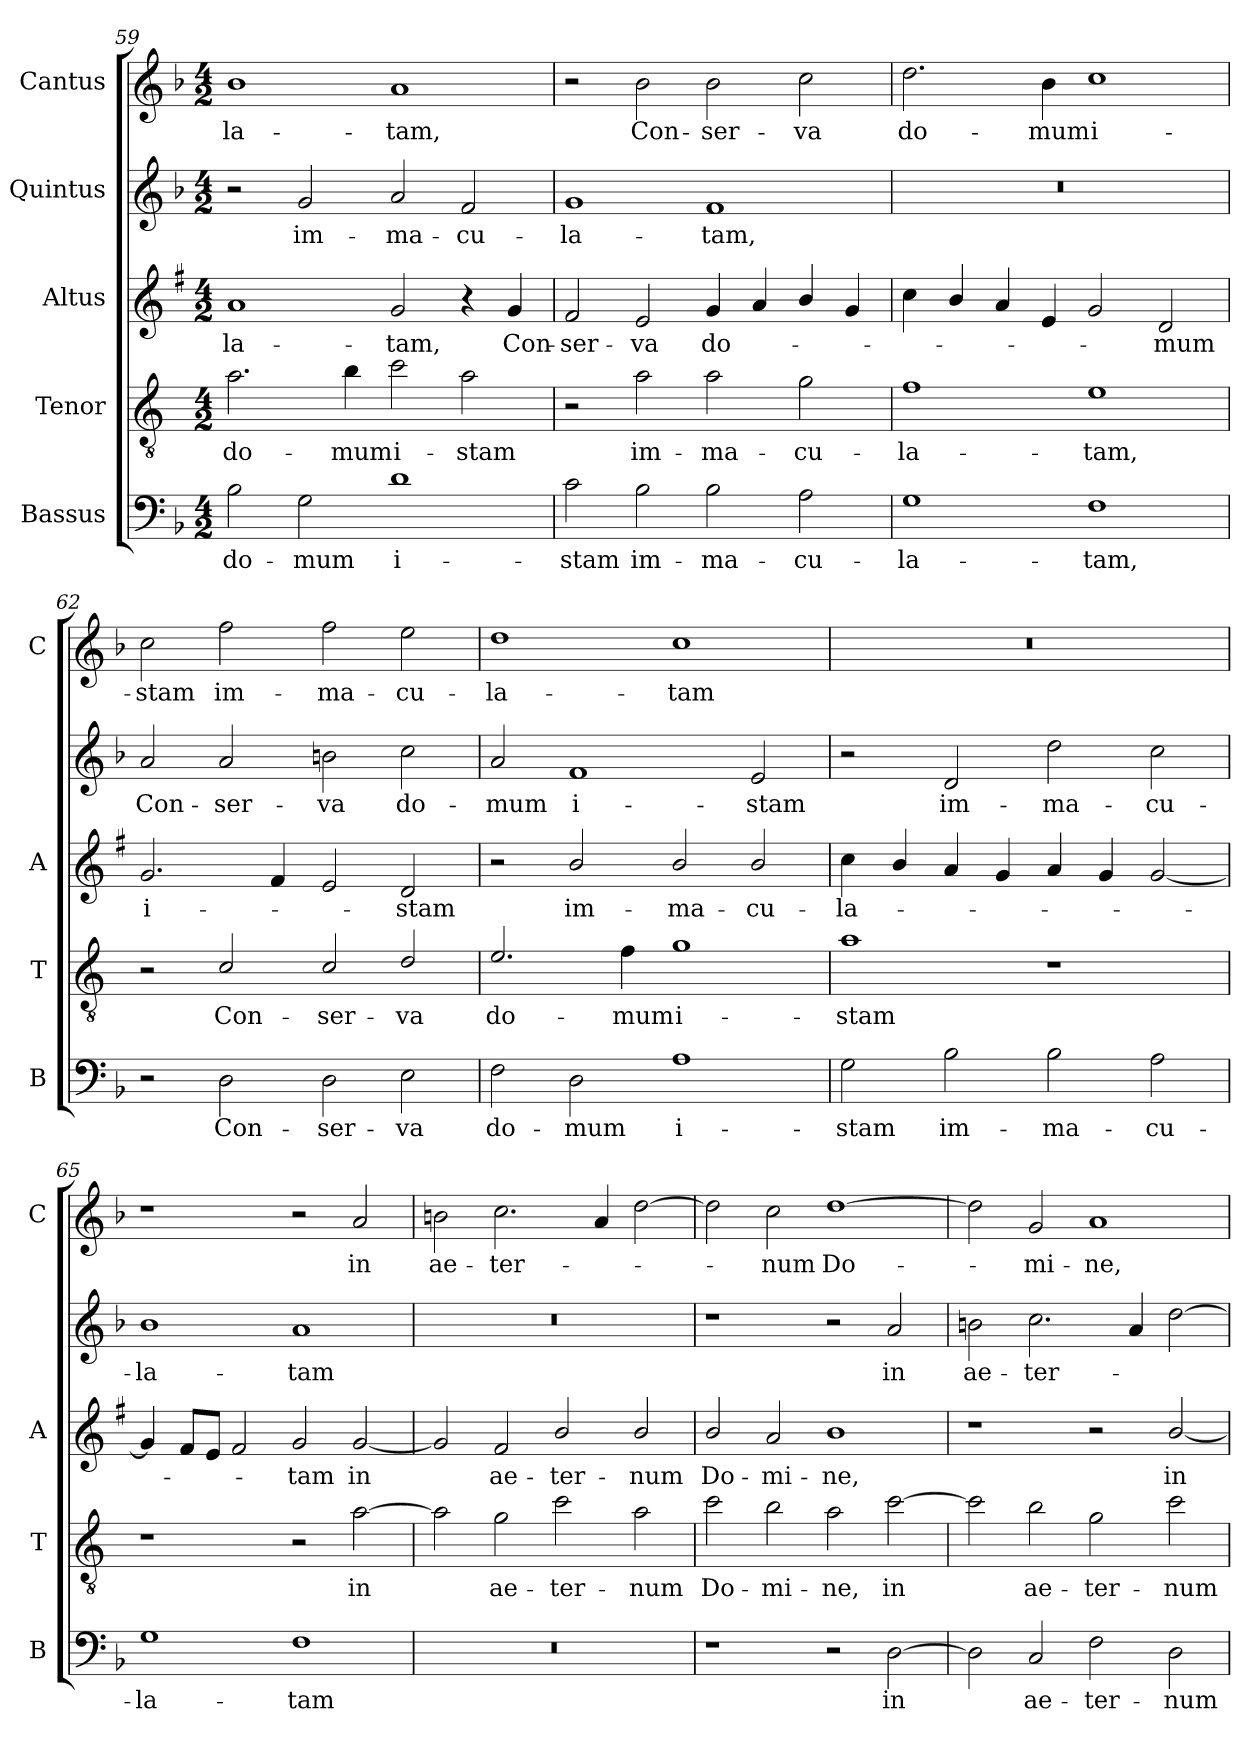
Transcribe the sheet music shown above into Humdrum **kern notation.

**kern	**text	**kern	**text	**kern	**text	**kern	**text	**kern	**text
*part5	*part5	*part4	*part4	*part3	*part3	*part2	*part2	*part1	*part1
*staff5	*staff5	*staff4	*staff4	*staff3	*staff3	*staff2	*staff2	*staff1	*staff1
*I"Bassus	*	*I"Tenor	*	*I"Altus	*	*I"Quintus	*	*I"Cantus	*
*I'B	*	*I'T	*	*I'A	*	*	*	*I'C	*
*clefF4	*	*clefGv2	*	*clefG2	*	*clefG2	*	*clefG2	*
*	*	*ITrd4c7	*	*ITrd1c2	*	*	*	*	*
*k[b-]	*	*k[b-]	*	*k[b-]	*	*k[b-]	*	*k[b-]	*
*F:	*	*F:	*	*F:	*	*F:	*	*F:	*
*M4/2	*	*M4/2	*	*M4/2	*	*M4/2	*	*M4/2	*
=59	=59	=59	=59	=59	=59	=59	=59	=59	=59
!	!LO:LY:b	!	!LO:LY:b	!	!LO:LY:b	!	!	!	!LO:LY:b
2B-\	do-	2.d\	do-	1g	-la-	2r	.	1b-	-la-
!	!LO:LY:b	!	!	!	!	!	!LO:LY:b	!	!
2G\	-mum	.	.	.	.	2g/	im-	.	.
!	!	!	!LO:LY:b	!	!	!	!	!	!
.	.	4e\	-mum	.	.	.	.	.	.
!	!LO:LY:b	!	!LO:LY:b	!	!LO:LY:b	!	!LO:LY:b	!	!LO:LY:b
1d	i-	2f\	i-	2f/	-tam,	2a/	-ma-	1a	-tam,
!	!	!	!LO:LY:b	!	!	!	!LO:LY:b	!	!
.	.	2d\	-stam	4r	.	2f/	-cu-	.	.
!	!	!	!	!	!LO:LY:b	!	!	!	!
.	.	.	.	4f/	Con-	.	.	.	.
=60	=60	=60	=60	=60	=60	=60	=60	=60	=60
!	!LO:LY:b	!	!	!	!LO:LY:b	!	!LO:LY:b	!	!
2c\	-stam	2r	.	2e/	-ser-	1g	-la-	2r	.
!	!LO:LY:b	!	!LO:LY:b	!	!LO:LY:b	!	!	!	!LO:LY:b
2B-\	im-	2d\	im-	2d/	-va	.	.	2b-\	Con-
!	!LO:LY:b	!	!LO:LY:b	!	!LO:LY:b	!	!LO:LY:b	!	!LO:LY:b
2B-\	-ma-	2d\	-ma-	4f/	do-	1f	-tam,	2b-\	-ser-
.	.	.	.	4g/	.	.	.	.	.
!	!LO:LY:b	!	!LO:LY:b	!	!	!	!	!	!LO:LY:b
2A\	-cu-	2c\	-cu-	4a/	.	.	.	2cc\	-va
.	.	.	.	4f/	.	.	.	.	.
!!LO:PB:g=z
=61	=61	=61	=61	=61	=61	=61	=61	=61	=61
!	!LO:LY:b	!	!LO:LY:b	!	!	!	!	!	!LO:LY:b
1G	-la-	1B-	-la-	4b-\	.	0r	.	2.dd\	do-
.	.	.	.	4a/	.	.	.	.	.
.	.	.	.	4g/	.	.	.	.	.
!	!	!	!	!	!	!	!	!	!LO:LY:b
.	.	.	.	4d/	.	.	.	4b-\	-mum
!	!LO:LY:b	!	!LO:LY:b	!	!	!	!	!	!LO:LY:b
1F	-tam,	1A	-tam,	2f/	.	.	.	1cc	i-
!	!	!	!	!	!LO:LY:b	!	!	!	!
.	.	.	.	2c/	-mum	.	.	.	.
=62	=62	=62	=62	=62	=62	=62	=62	=62	=62
!	!	!	!	!	!LO:LY:b	!	!LO:LY:b	!	!LO:LY:b
2r	.	2r	.	2.f/	i-	2a/	Con-	2cc\	-stam
!	!LO:LY:b	!	!LO:LY:b	!	!	!	!LO:LY:b	!	!LO:LY:b
2D\	Con-	2F/	Con-	.	.	2a/	-ser-	2ff\	im-
.	.	.	.	4e/	.	.	.	.	.
!	!LO:LY:b	!	!LO:LY:b	!	!	!	!LO:LY:b	!	!LO:LY:b
2D\	-ser-	2F/	-ser-	2d/	.	2bn\	-va	2ff\	-ma-
!	!LO:LY:b	!	!LO:LY:b	!	!LO:LY:b	!	!LO:LY:b	!	!LO:LY:b
2E\	-va	2G/	-va	2c/	-stam	2cc\	do-	2ee\	-cu-
=63	=63	=63	=63	=63	=63	=63	=63	=63	=63
!	!LO:LY:b	!	!LO:LY:b	!	!	!	!LO:LY:b	!	!LO:LY:b
2F\	do-	2.A/	do-	2r	.	2a/	-mum	1dd	-la-
!	!LO:LY:b	!	!	!	!LO:LY:b	!	!LO:LY:b	!	!
2D\	-mum	.	.	2a/	im-	1f	i-	.	.
!	!	!	!LO:LY:b	!	!	!	!	!	!
.	.	4B-\	-mum	.	.	.	.	.	.
!	!LO:LY:b	!	!LO:LY:b	!	!LO:LY:b	!	!	!	!LO:LY:b
1A	i-	1c	i-	2a/	-ma-	.	.	1cc	-tam
!	!	!	!	!	!LO:LY:b	!	!LO:LY:b	!	!
.	.	.	.	2a/	-cu-	2e/	-stam	.	.
=64	=64	=64	=64	=64	=64	=64	=64	=64	=64
!	!LO:LY:b	!	!LO:LY:b	!	!LO:LY:b	!	!	!	!
2G\	-stam	1d	-stam	4b-\	-la-	2r	.	0r	.
.	.	.	.	4a/	.	.	.	.	.
!	!LO:LY:b	!	!	!	!	!	!LO:LY:b	!	!
2B-\	im-	.	.	4g/	.	2d/	im-	.	.
.	.	.	.	4f/	.	.	.	.	.
!	!LO:LY:b	!	!	!	!	!	!LO:LY:b	!	!
2B-\	-ma-	1r	.	4g/	.	2dd\	-ma-	.	.
.	.	.	.	4f/	.	.	.	.	.
!	!LO:LY:b	!	!	!	!	!	!LO:LY:b	!	!
2A\	-cu-	.	.	[2f/	.	2cc\	-cu-	.	.
!!LO:LB:g=z
=65	=65	=65	=65	=65	=65	=65	=65	=65	=65
!	!LO:LY:b	!	!	!	!	!	!LO:LY:b	!	!
1G	-la-	1r	.	4f/]	.	1b-	-la-	1r	.
.	.	.	.	8e/L	.	.	.	.	.
.	.	.	.	8d/J	.	.	.	.	.
.	.	.	.	2e/	.	.	.	.	.
!	!LO:LY:b	!	!	!	!LO:LY:b	!	!LO:LY:b	!	!
1F	-tam	2r	.	2f/	-tam	1a	-tam	2r	.
!	!	!	!LO:LY:b	!	!LO:LY:b	!	!	!	!LO:LY:b
.	.	[2d\	in	[2f/	in	.	.	2a/	in
=66	=66	=66	=66	=66	=66	=66	=66	=66	=66
!	!	!	!	!	!	!	!	!	!LO:LY:b
0r	.	2d\]	.	2f/]	.	0r	.	2bn\	ae-
!	!	!	!LO:LY:b	!	!LO:LY:b	!	!	!	!LO:LY:b
.	.	2c\	ae-	2e/	ae-	.	.	2.cc\	-ter-
!	!	!	!LO:LY:b	!	!LO:LY:b	!	!	!	!
.	.	2f\	-ter-	2a/	-ter-	.	.	.	.
.	.	.	.	.	.	.	.	4a/	.
!	!	!	!LO:LY:b	!	!LO:LY:b	!	!	!	!
.	.	2d\	-num	2a/	-num	.	.	[2dd\	.
=67	=67	=67	=67	=67	=67	=67	=67	=67	=67
!	!	!	!LO:LY:b	!	!LO:LY:b	!	!	!	!
1r	.	2f\	Do-	2a/	Do-	1r	.	2dd\]	.
!	!	!	!LO:LY:b	!	!LO:LY:b	!	!	!	!LO:LY:b
.	.	2e\	-mi-	2g/	-mi-	.	.	2cc\	-num
!	!	!	!LO:LY:b	!	!LO:LY:b	!	!	!	!LO:LY:b
2r	.	2d\	-ne,	1a	-ne,	2r	.	[1dd	Do-
!	!LO:LY:b	!	!LO:LY:b	!	!	!	!LO:LY:b	!	!
[2D\	in	[2f\	in	.	.	2a/	in	.	.
=68	=68	=68	=68	=68	=68	=68	=68	=68	=68
!	!	!	!	!	!	!	!LO:LY:b	!	!
2D\]	.	2f\]	.	1r	.	2bn\	ae-	2dd\]	.
!	!LO:LY:b	!	!LO:LY:b	!	!	!	!LO:LY:b	!	!LO:LY:b
2C/	ae-	2e\	ae-	.	.	2.cc\	-ter-	2g/	-mi-
!	!LO:LY:b	!	!LO:LY:b	!	!	!	!	!	!LO:LY:b
2F\	-ter-	2c\	-ter-	2r	.	.	.	1a	-ne,
.	.	.	.	.	.	4a/	.	.	.
!	!LO:LY:b	!	!LO:LY:b	!	!LO:LY:b	!	!	!	!
2D\	-num	2f\	-num	[2a/	in	[2dd\	.	.	.
=	=	=	=	=	=	=	=	=	=
*-	*-	*-	*-	*-	*-	*-	*-	*-	*-
